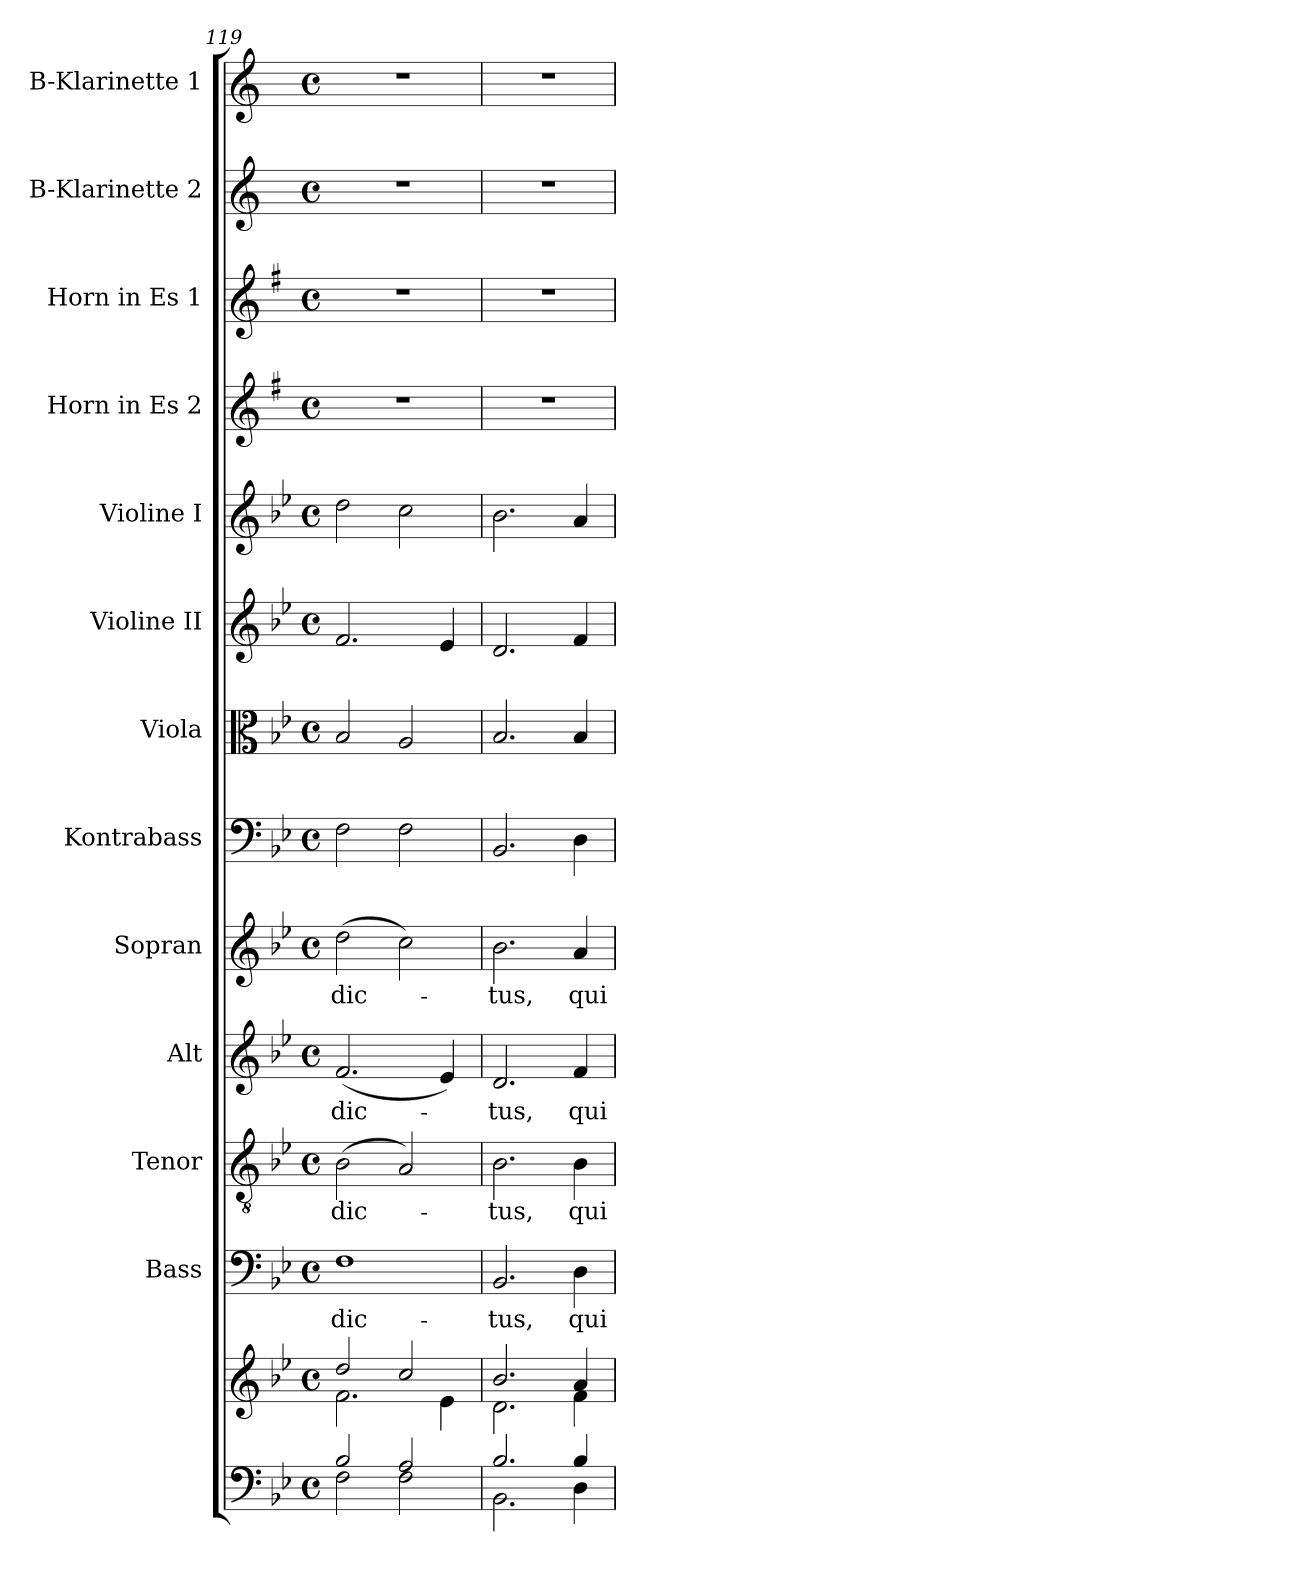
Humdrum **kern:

**kern	**kern	**kern	**text	**kern	**text	**kern	**text	**kern	**text	**kern	**kern	**kern	**kern	**kern	**kern	**kern	**kern
*part13	*part13	*part12	*part12	*part11	*part11	*part10	*part10	*part9	*part9	*part8	*part7	*part6	*part5	*part4	*part3	*part2	*part1
*staff14	*staff13	*staff12	*staff12	*staff11	*staff11	*staff10	*staff10	*staff9	*staff9	*staff8	*staff7	*staff6	*staff5	*staff4	*staff3	*staff2	*staff1
*	*	*I"Bass	*	*I"Tenor	*	*I"Alt	*	*I"Sopran	*	*I"Kontrabass	*I"Viola	*I"Violine II	*I"Violine I	*I"Horn in Es 2	*I"Horn in Es 1	*I"B-Klarinette 2	*I"B-Klarinette 1
*	*	*I'B.	*	*I'T.	*	*I'A.	*	*I'S.	*	*I'Kb.	*I'Vla.	*I'Vl. II	*I'Vl. I	*	*	*I'B Kl. 2	*I'B Kl. 1
*clefF4	*clefG2	*clefF4	*	*clefGv2	*	*clefG2	*	*clefG2	*	*clefF4	*clefC3	*clefG2	*clefG2	*clefG2	*clefG2	*clefG2	*clefG2
*	*	*	*	*	*	*	*	*	*	*ITrd7c12	*	*	*	*ITrd5c9	*ITrd5c9	*ITrd1c2	*ITrd1c2
*k[b-e-]	*k[b-e-]	*k[b-e-]	*	*k[b-e-]	*	*k[b-e-]	*	*k[b-e-]	*	*k[b-e-]	*k[b-e-]	*k[b-e-]	*k[b-e-]	*k[b-e-]	*k[b-e-]	*k[b-e-]	*k[b-e-]
*B-:	*B-:	*B-:	*	*B-:	*	*B-:	*	*B-:	*	*B-:	*B-:	*B-:	*B-:	*B-:	*B-:	*B-:	*B-:
*M4/4	*M4/4	*M4/4	*	*M4/4	*	*M4/4	*	*M4/4	*	*M4/4	*M4/4	*M4/4	*M4/4	*M4/4	*M4/4	*M4/4	*M4/4
*met(c)	*met(c)	*met(c)	*	*met(c)	*	*met(c)	*	*met(c)	*	*met(c)	*met(c)	*met(c)	*met(c)	*met(c)	*met(c)	*met(c)	*met(c)
=119	=119	=119	=119	=119	=119	=119	=119	=119	=119	=119	=119	=119	=119	=119	=119	=119	=119
*^	*^	*	*	*	*	*	*	*	*	*	*	*	*	*	*	*	*
!	!	!	!	!	!LO:LY:b	!	!LO:LY:b	!	!LO:LY:b	!	!LO:LY:b	!	!	!	!	!	!	!	!
2B-/	2F\	2dd/	2.f\	1F	-dic-	(>2B-\	-dic-	(<2.f/	-dic-	(>2dd\	-dic-	2FF\	2B-/	2.f/	2dd\	1r	1r	1r	1r
2A/	2F\	2cc/	.	.	.	2A/)	.	.	.	2cc\)	.	2FF\	2A/	.	2cc\	.	.	.	.
.	.	.	4e-\	.	.	.	.	4e-/)	.	.	.	.	.	4e-/	.	.	.	.	.
!!LO:PB:g=z
=120	=120	=120	=120	=120	=120	=120	=120	=120	=120	=120	=120	=120	=120	=120	=120	=120	=120	=120	=120
!	!	!	!	!	!LO:LY:b	!	!LO:LY:b	!	!LO:LY:b	!	!LO:LY:b	!	!	!	!	!	!	!	!
2.B-/	2.BB-\	2.b-/	2.d\	2.BB-/	-tus,	2.B-\	-tus,	2.d/	-tus,	2.b-\	-tus,	2.BBB-/	2.B-/	2.d/	2.b-\	1r	1r	1r	1r
!	!	!	!	!	!LO:LY:b	!	!LO:LY:b	!	!LO:LY:b	!	!LO:LY:b	!	!	!	!	!	!	!	!
4B-/	4D\	4a/	4f\	4D\	qui	4B-\	qui	4f/	qui	4a/	qui	4DD\	4B-/	4f/	4a/	.	.	.	.
*v	*v	*	*	*	*	*	*	*	*	*	*	*	*	*	*	*	*	*	*
*	*v	*v	*	*	*	*	*	*	*	*	*	*	*	*	*	*	*	*
=	=	=	=	=	=	=	=	=	=	=	=	=	=	=	=	=	=
*-	*-	*-	*-	*-	*-	*-	*-	*-	*-	*-	*-	*-	*-	*-	*-	*-	*-
